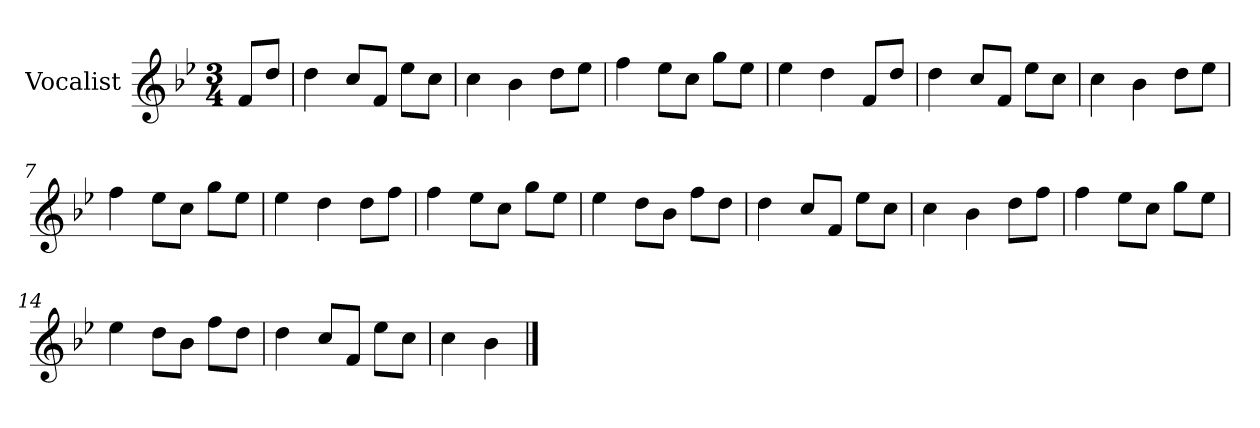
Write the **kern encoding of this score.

**kern
*part1
*staff1
*I"Vocalist
*k[b-e-]
*B-:
*M3/4
=
8fL
8ddJ
=1
4dd
8ccL
8fJ
8ee-L
8ccJ
=2
4cc
4b-
8ddL
8ee-J
=3
4ff
8ee-L
8ccJ
8ggL
8ee-J
=4
4ee-
4dd
8fL
8ddJ
=5
4dd
8ccL
8fJ
8ee-L
8ccJ
=6
4cc
4b-
8ddL
8ee-J
=7
4ff
8ee-L
8ccJ
8ggL
8ee-J
=8
4ee-
4dd
8ddL
8ffJ
=9
4ff
8ee-L
8ccJ
8ggL
8ee-J
=10
4ee-
8ddL
8b-J
8ffL
8ddJ
=11
4dd
8ccL
8fJ
8ee-L
8ccJ
=12
4cc
4b-
8ddL
8ffJ
=13
4ff
8ee-L
8ccJ
8ggL
8ee-J
=14
4ee-
8ddL
8b-J
8ffL
8ddJ
=15
4dd
8ccL
8fJ
8ee-L
8ccJ
=16
4cc
4b-
==
*-
